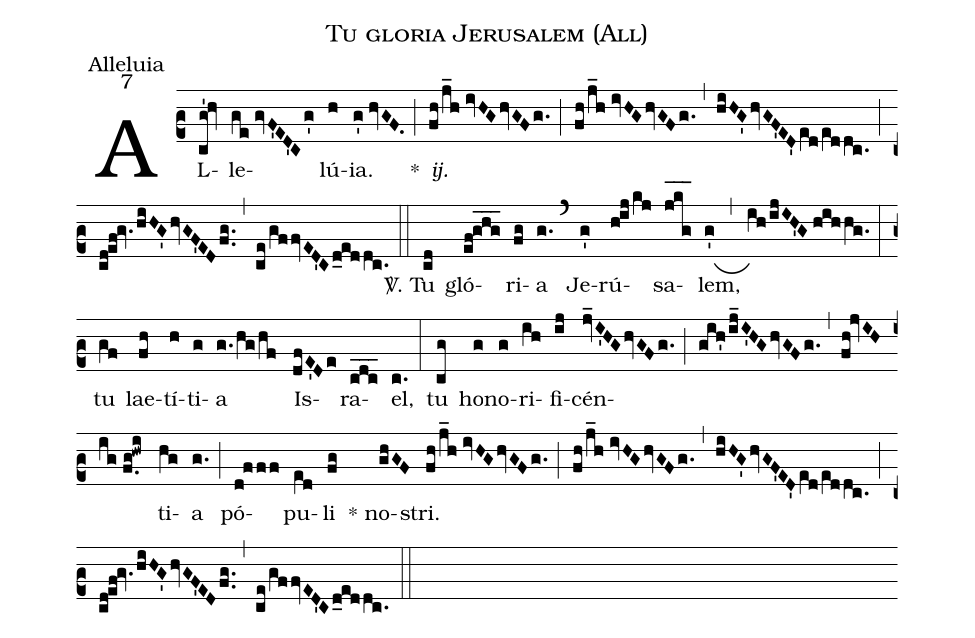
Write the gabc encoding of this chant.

name:Tu gloria Jerusalem (All);
office-part:Alleluia;
mode:7;
%%
(c2) AL(cg'!hv)le(ge//gvF'ED'Cg')lú(h){ia}.(g'//hvGF.) <clear>*(;) <i>ij.</i>(fh/j_h//ivHGhvGFg.) (;) (fh/j_h//ivHGhvGFg.) (,) (hiHG'hvGF'ED'e[ll:1]d/e[ll:1]ddc.) (;) (cd!ef!gv.hiHG'hvGF'EDfg..) (,) (ce/gffvED'Cd_eddc.) (::) <sp>V/</sp>. Tu(cd) gló(ef!ghg___)ri(fg)a(g.) (`) Je(g')rú(hijkj)sa(j_[hl:1]k_[hl:1]g_[hl:1])lem,(g'[ub:0;6mm]) (,) (ih/ijIH'G//hihhg.) (:) tu(gf) lae(fh)tí(h)ti(g)a(g./hg/hf) Is(dfE'De)ra(cdc___)el,(c.) (:) tu(cg) ho(g)no(g)ri(ih)fi(ij)cén(jv_I'HGhvGFg.)(;)(gih'/ij_I'HGhvGFg.)(,)(fh!jvIHig//f.g!hwi)ti(hg)a(g.) (;) pó(d!fff)pu(e[ll:1]d)li(fg) () * no(ghGF)stri.(fh/j_h//ivHGhvGFg.) (;) (fh/j_h//ivHGhvGFg.) (,) (hiHG'hvGF'ED'e[ll:1]d/e[ll:1]ddc.) (;) (cd!ef!gv.hiHG'hvGF'EDfg..) (,) (ce/gffvED'Cd_eddc.) (::)
